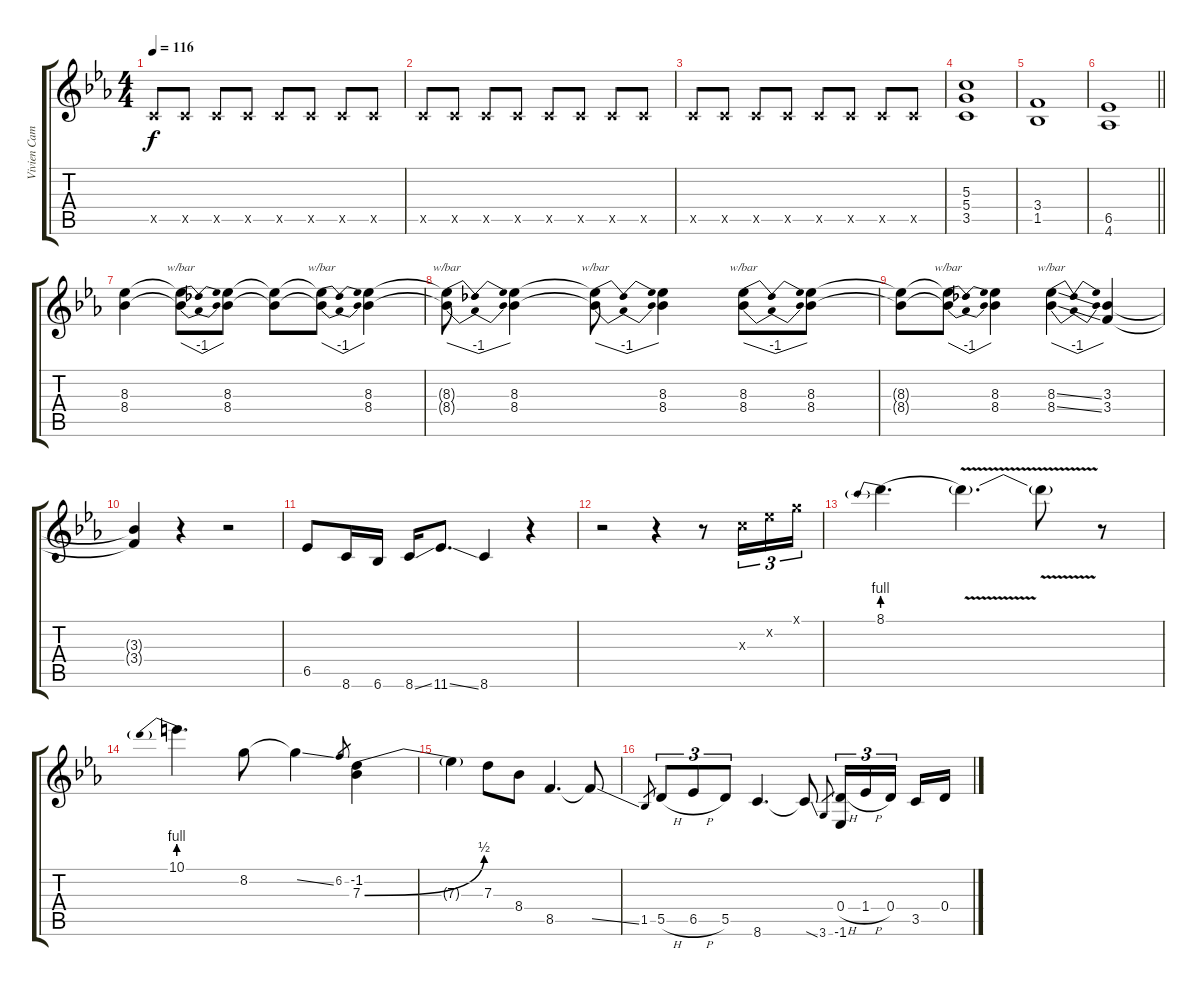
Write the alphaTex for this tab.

\track ("Vivien Campbell I" "Vivien Cam") {instrument overdrivenguitar}
\staff {score tabs}
\tuning (E4 B3 G3 D3 A2 E2) {hide}
\ts (4 4)
\tempo 116
\clef g2
\ks eb
3.5{x}.8{dy f} 3.5{x}.8 3.5{x}.8 3.5{x}.8 3.5{x}.8 3.5{x}.8 3.5{x}.8 3.5{x}.8 |
3.5{x}.8 3.5{x}.8 3.5{x}.8 3.5{x}.8 3.5{x}.8 3.5{x}.8 3.5{x}.8 3.5{x}.8 |
3.5{x}.8 3.5{x}.8 3.5{x}.8 3.5{x}.8 3.5{x}.8 3.5{x}.8 3.5{x}.8 3.5{x}.8 |
(5.3 5.4 3.5).1 |
(3.4 1.5).1 |
\barLineRight lightlight
(6.5 4.6).1 |
(8.3 8.4).4 (8.3{t} 8.4{t}).8{tbe (dip default 0 0 30 -4 60 0)} (8.3 8.4).8 (8.3{t} 8.4{t}).8 (8.3{t} 8.4{t}).8{tbe (dip default 0 0 30 -4 60 0)} (8.3 8.4).4 |
(8.3{t} 8.4{t}).8{tbe (dip default 0 0 30 -4 60 0)} (8.3 8.4).4 (8.3{t} 8.4{t}).8{tbe (dip default 0 0 30 -4 60 0)} (8.3 8.4).4 (8.3 8.4).8{tbe (dip default 0 0 30 -4 60 0)} (8.3 8.4).8 |
(8.3{t} 8.4{t}).8 (8.3{t} 8.4{t}).8{tbe (dip default 0 0 30 -4 60 0)} (8.3 8.4).4 (8.3{ss} 8.4{ss}).4{tbe (dip default 0 0 30 -4 60 0)} (3.3 3.4).4 |
(3.3{t} 3.4{t}).4 r.4 r.2 |
6.5.8 8.6.16 6.6.16 8.6{ss}.16 11.6{ss}.8{d} 8.6.4 r.4 |
r.2 r.4 r.8 5.3{x}.16{tu (3 2)} 4.2{x}.16{tu (3 2)} 3.1{x}.16{tu (3 2)} |
8.1{be (prebend 0 4 60 4)}.4{d} 8.1{v t}.4{d} 8.1{t}.8 r.8 |
10.1{be (prebend 0 4 60 4)}.4{d} 8.2.8 8.2{ss t}.4 6.2.8{gr} (-1.2 7.3{be (bend 0 0 60 2)}).4 |
7.3{t}.4 7.3.8 8.4.8 8.5.4{d} 8.5{ss t}.8 |
1.5.8{gr} 5.5{h}.8{tu (3 2)} 6.5{h}.8{tu (3 2)} 5.5.8{tu (3 2)} 8.6.4{d} 8.6{ss t}.8 3.6.8{gr} (0.4{h} -1.6).16{tu (3 2)} 1.4{h}.16{tu (3 2)} 0.4.16{tu (3 2) beam splitsecondary} 3.5.16 0.4{h}.16
